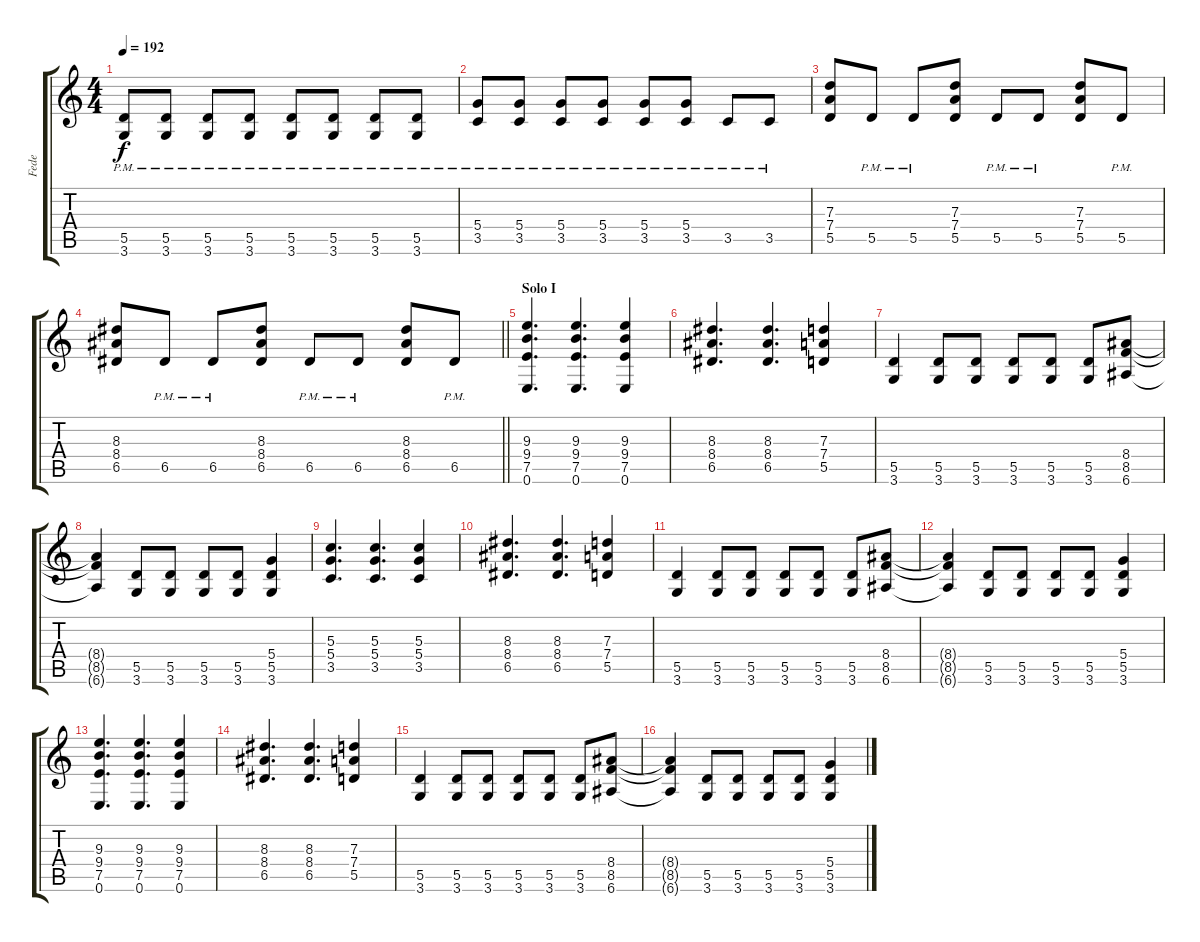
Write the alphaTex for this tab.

\track ("Fede" "Fede") {instrument overdrivenguitar}
\staff {score tabs}
\tuning (E4 B3 G3 D3 A2 E2) {hide}
\ts (4 4)
\tempo 192
\clef g2
\ks c
(5.5{pm} 3.6{pm}).8{dy f} (5.5{pm} 3.6{pm}).8 (5.5{pm} 3.6{pm}).8 (5.5{pm} 3.6{pm}).8 (5.5{pm} 3.6{pm}).8 (5.5{pm} 3.6{pm}).8 (5.5{pm} 3.6{pm}).8 (5.5{pm} 3.6{pm}).8 |
(5.4{pm} 3.5{pm}).8 (5.4{pm} 3.5{pm}).8 (5.4{pm} 3.5{pm}).8 (5.4{pm} 3.5{pm}).8 (5.4{pm} 3.5{pm}).8 (5.4{pm} 3.5{pm}).8 3.5{pm}.8 3.5{pm}.8 |
(7.3 7.4 5.5).8 5.5{pm}.8 5.5{pm}.8 (7.3 7.4 5.5).8 5.5{pm}.8 5.5{pm}.8 (7.3 7.4 5.5).8 5.5{pm}.8 |
\barLineRight lightlight
(8.3 8.4 6.5).8 6.5{pm}.8 6.5{pm}.8 (8.3 8.4 6.5).8 6.5{pm}.8 6.5{pm}.8 (8.3 8.4 6.5).8 6.5{pm}.8 |
\section ("" "Solo I")
(9.3 9.4 7.5 0.6).4{d} (9.3 9.4 7.5 0.6).4{d} (9.3 9.4 7.5 0.6).4 |
(8.3 8.4 6.5).4{d} (8.3 8.4 6.5).4{d} (7.3 7.4 5.5).4 |
(5.5 3.6).4 (5.5 3.6).8 (5.5 3.6).8 (5.5 3.6).8 (5.5 3.6).8 (5.5 3.6).8 (8.4 8.5 6.6).8 |
(8.4{t} 8.5{t} 6.6{t}).4 (5.5 3.6).8 (5.5 3.6).8 (5.5 3.6).8 (5.5 3.6).8 (5.4 5.5 3.6).4 |
(5.3 5.4 3.5).4{d} (5.3 5.4 3.5).4{d} (5.3 5.4 3.5).4 |
(8.3 8.4 6.5).4{d} (8.3 8.4 6.5).4{d} (7.3 7.4 5.5).4 |
(5.5 3.6).4 (5.5 3.6).8 (5.5 3.6).8 (5.5 3.6).8 (5.5 3.6).8 (5.5 3.6).8 (8.4 8.5 6.6).8 |
(8.4{t} 8.5{t} 6.6{t}).4 (5.5 3.6).8 (5.5 3.6).8 (5.5 3.6).8 (5.5 3.6).8 (5.4 5.5 3.6).4 |
(9.3 9.4 7.5 0.6).4{d} (9.3 9.4 7.5 0.6).4{d} (9.3 9.4 7.5 0.6).4 |
(8.3 8.4 6.5).4{d} (8.3 8.4 6.5).4{d} (7.3 7.4 5.5).4 |
(5.5 3.6).4 (5.5 3.6).8 (5.5 3.6).8 (5.5 3.6).8 (5.5 3.6).8 (5.5 3.6).8 (8.4 8.5 6.6).8 |
(8.4{t} 8.5{t} 6.6{t}).4 (5.5 3.6).8 (5.5 3.6).8 (5.5 3.6).8 (5.5 3.6).8 (5.4 5.5 3.6).4
